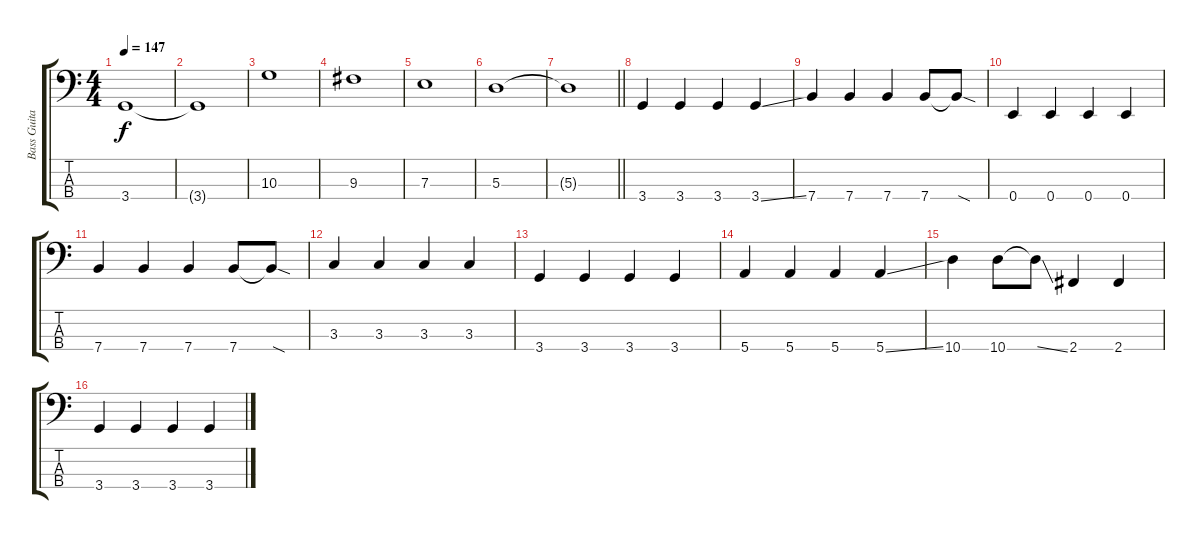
\track ("Bass Guitar" "Bass Guita") {instrument electricbassfinger}
\staff {score tabs}
\tuning (G2 D2 A1 E1) {hide}
\ts (4 4)
\tempo 147
\clef f4
\ks c
3.4{t}.1{dy f} |
3.4{t}.1 |
10.3.1 |
9.3.1 |
7.3.1 |
5.3.1 |
\barLineRight lightlight
5.3{t}.1 |
3.4.4 3.4.4 3.4.4 3.4{ss}.4 |
7.4.4 7.4.4 7.4.4 7.4.8 7.4{sod t}.8 |
0.4.4 0.4.4 0.4.4 0.4.4 |
7.4.4 7.4.4 7.4.4 7.4.8 7.4{sod t}.8 |
3.3.4 3.3.4 3.3.4 3.3.4 |
3.4.4 3.4.4 3.4.4 3.4.4 |
5.4.4 5.4.4 5.4.4 5.4{ss}.4 |
10.4.4 10.4.8 10.4{ss t}.8 2.4.4 2.4.4 |
3.4.4 3.4.4 3.4.4 3.4{ss}.4
